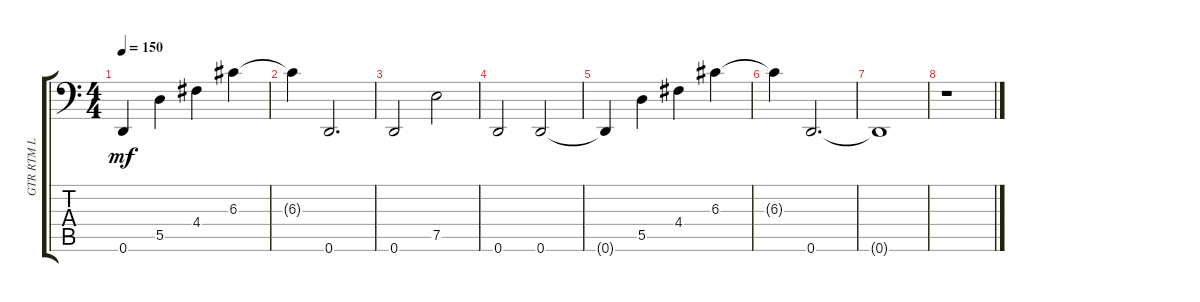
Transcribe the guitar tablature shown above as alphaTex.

\track ("GTR RTM L" "GTR RTM L") {instrument overdrivenguitar}
\staff {score tabs}
\tuning (E3 C3 G2 D2 A1 D1) {hide}
\ts (4 4)
\tempo 150
\clef f4
\ks c
0.6{t}.4{dy mf} 5.5.4 4.4.4 6.3.4 |
6.3{t}.4 0.6.2{d} |
0.6.2 7.5.2 |
0.6.2 0.6.2 |
0.6{t}.4 5.5.4 4.4.4 6.3.4 |
6.3{t}.4 0.6.2{d} |
0.6{t}.1 |
r.1
